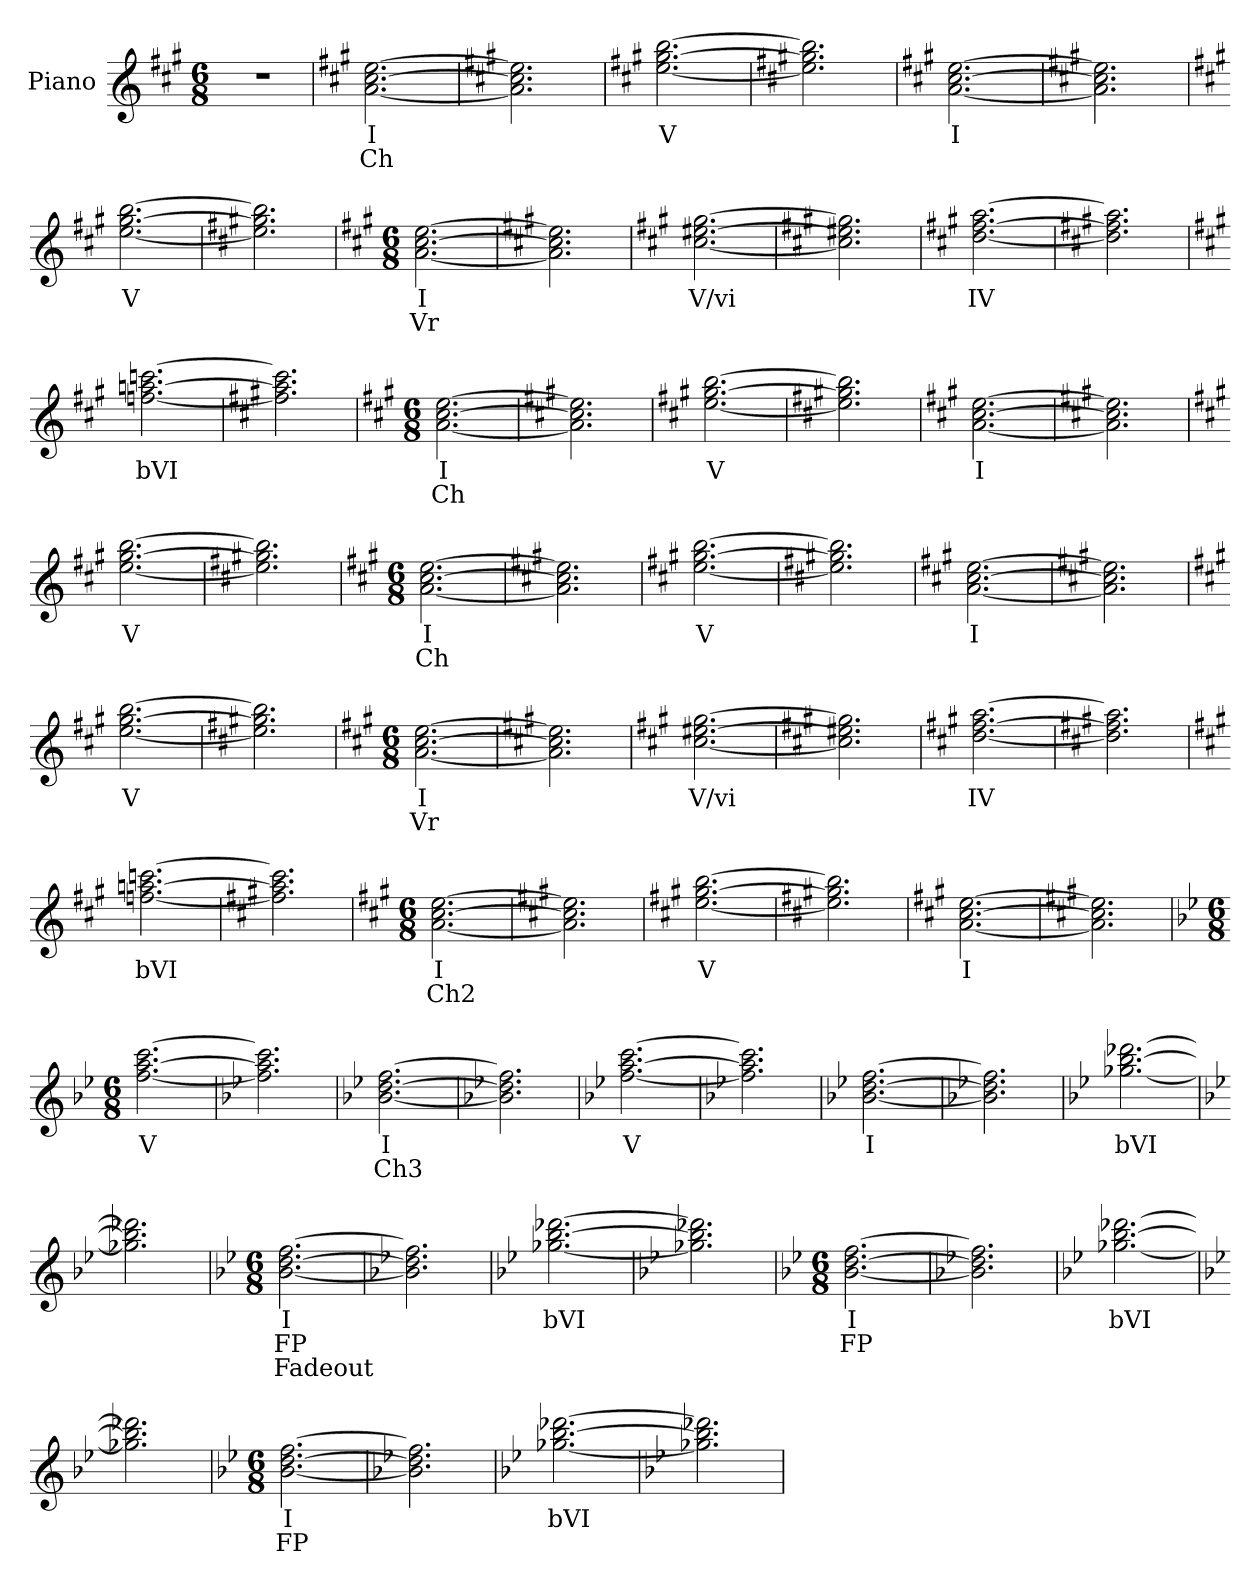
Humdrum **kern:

**kern	**text	**text	**text
*part1	*part1	*part1	*part1
*staff1	*staff1	*staff1	*staff1
*I"Piano	*	*	*
*I'Pno	*	*	*
*k[f#c#g#]	*	*	*
*A:	*	*	*
*M6/8	*	*	*
=	=	=	=
2.r	.	.	.
=	=	=	=
*k[f#c#g#]	*	*	*
*A:	*	*	*
[2.a [2.cc# [2.ee	I	Ch	.
=	=	=	=
*k[f#c#g#]	*	*	*
*A:	*	*	*
2.a] 2.cc#] 2.ee]	.	.	.
=	=	=	=
*k[f#c#g#]	*	*	*
*A:	*	*	*
[2.ee [2.gg# [2.bb	V	.	.
=	=	=	=
*k[f#c#g#]	*	*	*
*A:	*	*	*
2.ee] 2.gg#] 2.bb]	.	.	.
=	=	=	=
*k[f#c#g#]	*	*	*
*A:	*	*	*
[2.a [2.cc# [2.ee	I	.	.
=	=	=	=
*k[f#c#g#]	*	*	*
*A:	*	*	*
2.a] 2.cc#] 2.ee]	.	.	.
=	=	=	=
*k[f#c#g#]	*	*	*
*A:	*	*	*
[2.ee [2.gg# [2.bb	V	.	.
=	=	=	=
*k[f#c#g#]	*	*	*
*A:	*	*	*
2.ee] 2.gg#] 2.bb]	.	.	.
=	=	=	=
*k[f#c#g#]	*	*	*
*A:	*	*	*
*M6/8	*	*	*
[2.a [2.cc# [2.ee	I	Vr	.
=	=	=	=
*k[f#c#g#]	*	*	*
*A:	*	*	*
2.a] 2.cc#] 2.ee]	.	.	.
=	=	=	=
*k[f#c#g#]	*	*	*
*A:	*	*	*
[2.cc# [2.ee#X [2.gg#	V/vi	.	.
=	=	=	=
*k[f#c#g#]	*	*	*
*A:	*	*	*
2.cc#] 2.ee#X] 2.gg#]	.	.	.
=	=	=	=
*k[f#c#g#]	*	*	*
*A:	*	*	*
[2.dd [2.ff# [2.aa	IV	.	.
=	=	=	=
*k[f#c#g#]	*	*	*
*A:	*	*	*
2.dd] 2.ff#] 2.aa]	.	.	.
=	=	=	=
*k[f#c#g#]	*	*	*
*A:	*	*	*
[2.ffn [2.aan [2.cccn	bVI	.	.
=	=	=	=
*k[f#c#g#]	*	*	*
*A:	*	*	*
2.ffn] 2.aan] 2.cccn]	.	.	.
=	=	=	=
*k[f#c#g#]	*	*	*
*A:	*	*	*
*M6/8	*	*	*
[2.a [2.cc# [2.ee	I	Ch	.
=	=	=	=
*k[f#c#g#]	*	*	*
*A:	*	*	*
2.a] 2.cc#] 2.ee]	.	.	.
=	=	=	=
*k[f#c#g#]	*	*	*
*A:	*	*	*
[2.ee [2.gg# [2.bb	V	.	.
=	=	=	=
*k[f#c#g#]	*	*	*
*A:	*	*	*
2.ee] 2.gg#] 2.bb]	.	.	.
=	=	=	=
*k[f#c#g#]	*	*	*
*A:	*	*	*
[2.a [2.cc# [2.ee	I	.	.
=	=	=	=
*k[f#c#g#]	*	*	*
*A:	*	*	*
2.a] 2.cc#] 2.ee]	.	.	.
=	=	=	=
*k[f#c#g#]	*	*	*
*A:	*	*	*
[2.ee [2.gg# [2.bb	V	.	.
=	=	=	=
*k[f#c#g#]	*	*	*
*A:	*	*	*
2.ee] 2.gg#] 2.bb]	.	.	.
=	=	=	=
*k[f#c#g#]	*	*	*
*A:	*	*	*
*M6/8	*	*	*
[2.a [2.cc# [2.ee	I	Ch	.
=	=	=	=
*k[f#c#g#]	*	*	*
*A:	*	*	*
2.a] 2.cc#] 2.ee]	.	.	.
=	=	=	=
*k[f#c#g#]	*	*	*
*A:	*	*	*
[2.ee [2.gg# [2.bb	V	.	.
=	=	=	=
*k[f#c#g#]	*	*	*
*A:	*	*	*
2.ee] 2.gg#] 2.bb]	.	.	.
=	=	=	=
*k[f#c#g#]	*	*	*
*A:	*	*	*
[2.a [2.cc# [2.ee	I	.	.
=	=	=	=
*k[f#c#g#]	*	*	*
*A:	*	*	*
2.a] 2.cc#] 2.ee]	.	.	.
=	=	=	=
*k[f#c#g#]	*	*	*
*A:	*	*	*
[2.ee [2.gg# [2.bb	V	.	.
=	=	=	=
*k[f#c#g#]	*	*	*
*A:	*	*	*
2.ee] 2.gg#] 2.bb]	.	.	.
=	=	=	=
*k[f#c#g#]	*	*	*
*A:	*	*	*
*M6/8	*	*	*
[2.a [2.cc# [2.ee	I	Vr	.
=	=	=	=
*k[f#c#g#]	*	*	*
*A:	*	*	*
2.a] 2.cc#] 2.ee]	.	.	.
=	=	=	=
*k[f#c#g#]	*	*	*
*A:	*	*	*
[2.cc# [2.ee#X [2.gg#	V/vi	.	.
=	=	=	=
*k[f#c#g#]	*	*	*
*A:	*	*	*
2.cc#] 2.ee#X] 2.gg#]	.	.	.
=	=	=	=
*k[f#c#g#]	*	*	*
*A:	*	*	*
[2.dd [2.ff# [2.aa	IV	.	.
=	=	=	=
*k[f#c#g#]	*	*	*
*A:	*	*	*
2.dd] 2.ff#] 2.aa]	.	.	.
=	=	=	=
*k[f#c#g#]	*	*	*
*A:	*	*	*
[2.ffn [2.aan [2.cccn	bVI	.	.
=	=	=	=
*k[f#c#g#]	*	*	*
*A:	*	*	*
2.ffn] 2.aan] 2.cccn]	.	.	.
=	=	=	=
*k[f#c#g#]	*	*	*
*A:	*	*	*
*M6/8	*	*	*
[2.a [2.cc# [2.ee	I	Ch2	.
=	=	=	=
*k[f#c#g#]	*	*	*
*A:	*	*	*
2.a] 2.cc#] 2.ee]	.	.	.
=	=	=	=
*k[f#c#g#]	*	*	*
*A:	*	*	*
[2.ee [2.gg# [2.bb	V	.	.
=	=	=	=
*k[f#c#g#]	*	*	*
*A:	*	*	*
2.ee] 2.gg#] 2.bb]	.	.	.
=	=	=	=
*k[f#c#g#]	*	*	*
*A:	*	*	*
[2.a [2.cc# [2.ee	I	.	.
=	=	=	=
*k[f#c#g#]	*	*	*
*A:	*	*	*
2.a] 2.cc#] 2.ee]	.	.	.
=	=	=	=
*k[b-e-]	*	*	*
*B-:	*	*	*
*M6/8	*	*	*
[2.ff [2.aa [2.ccc	V	.	.
=	=	=	=
*k[b-e-]	*	*	*
*B-:	*	*	*
2.ff] 2.aa] 2.ccc]	.	.	.
=	=	=	=
*k[b-e-]	*	*	*
*B-:	*	*	*
[2.b- [2.dd [2.ff	I	Ch3	.
=	=	=	=
*k[b-e-]	*	*	*
*B-:	*	*	*
2.b-] 2.dd] 2.ff]	.	.	.
=	=	=	=
*k[b-e-]	*	*	*
*B-:	*	*	*
[2.ff [2.aa [2.ccc	V	.	.
=	=	=	=
*k[b-e-]	*	*	*
*B-:	*	*	*
2.ff] 2.aa] 2.ccc]	.	.	.
=	=	=	=
*k[b-e-]	*	*	*
*B-:	*	*	*
[2.b- [2.dd [2.ff	I	.	.
=	=	=	=
*k[b-e-]	*	*	*
*B-:	*	*	*
2.b-] 2.dd] 2.ff]	.	.	.
=	=	=	=
*k[b-e-]	*	*	*
*B-:	*	*	*
[2.gg-X [2.bb- [2.ddd-X	bVI	.	.
=	=	=	=
*k[b-e-]	*	*	*
*B-:	*	*	*
2.gg-X] 2.bb-] 2.ddd-X]	.	.	.
=	=	=	=
*k[b-e-]	*	*	*
*B-:	*	*	*
*M6/8	*	*	*
[2.b- [2.dd [2.ff	I	FP	Fadeout
=	=	=	=
*k[b-e-]	*	*	*
*B-:	*	*	*
2.b-] 2.dd] 2.ff]	.	.	.
=	=	=	=
*k[b-e-]	*	*	*
*B-:	*	*	*
[2.gg-X [2.bb- [2.ddd-X	bVI	.	.
=	=	=	=
*k[b-e-]	*	*	*
*B-:	*	*	*
2.gg-X] 2.bb-] 2.ddd-X]	.	.	.
=	=	=	=
*k[b-e-]	*	*	*
*B-:	*	*	*
*M6/8	*	*	*
[2.b- [2.dd [2.ff	I	FP	.
=	=	=	=
*k[b-e-]	*	*	*
*B-:	*	*	*
2.b-] 2.dd] 2.ff]	.	.	.
=	=	=	=
*k[b-e-]	*	*	*
*B-:	*	*	*
[2.gg-X [2.bb- [2.ddd-X	bVI	.	.
=	=	=	=
*k[b-e-]	*	*	*
*B-:	*	*	*
2.gg-X] 2.bb-] 2.ddd-X]	.	.	.
=	=	=	=
*k[b-e-]	*	*	*
*B-:	*	*	*
*M6/8	*	*	*
[2.b- [2.dd [2.ff	I	FP	.
=	=	=	=
*k[b-e-]	*	*	*
*B-:	*	*	*
2.b-] 2.dd] 2.ff]	.	.	.
=	=	=	=
*k[b-e-]	*	*	*
*B-:	*	*	*
[2.gg-X [2.bb- [2.ddd-X	bVI	.	.
=	=	=	=
*k[b-e-]	*	*	*
*B-:	*	*	*
2.gg-X] 2.bb-] 2.ddd-X]	.	.	.
=	=	=	=
*-	*-	*-	*-
